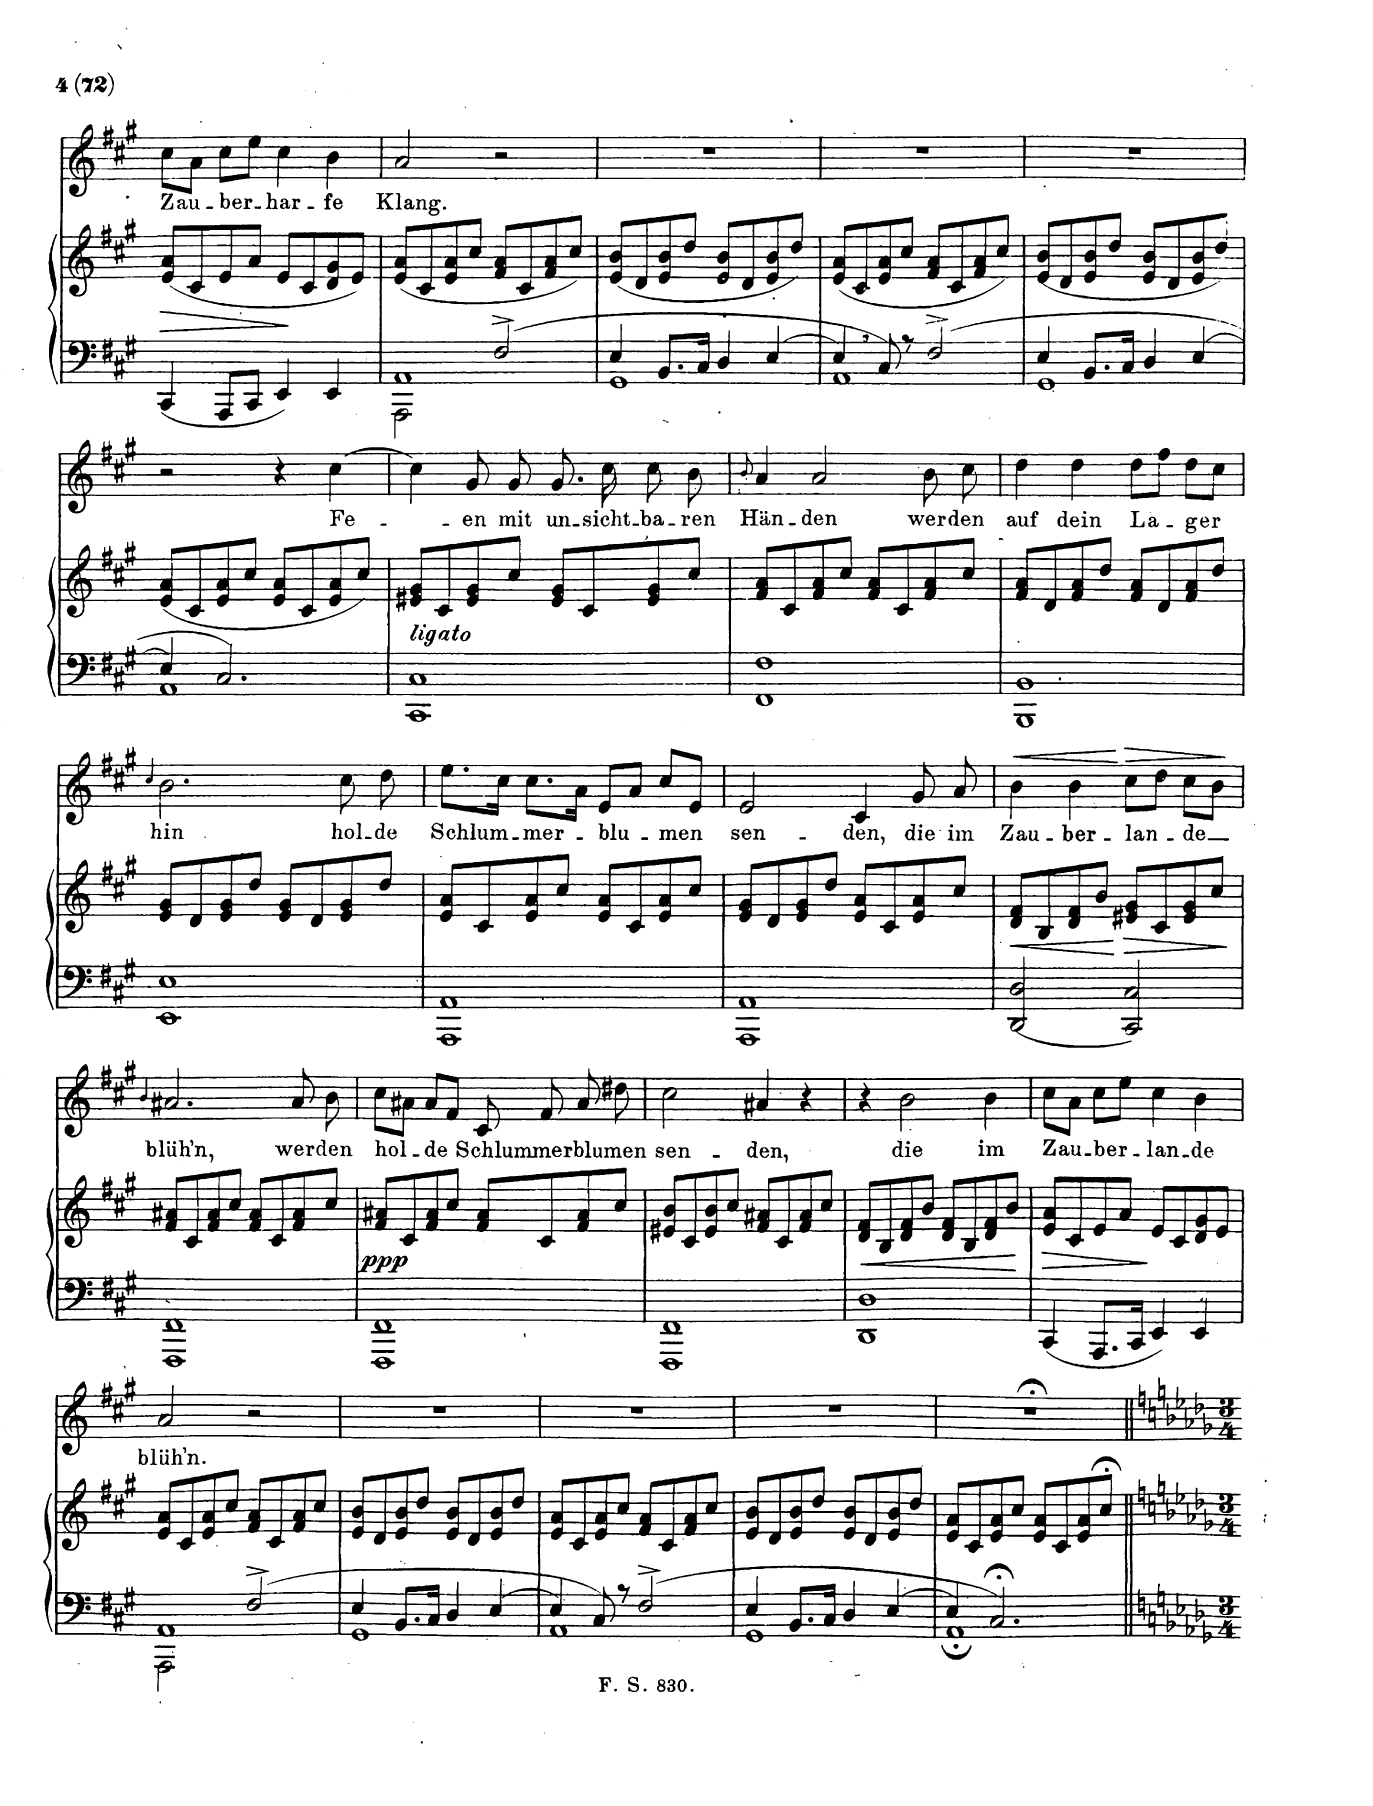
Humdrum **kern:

**kern	**kern	**dynam	**kern	**text	**dynam
*part2	*part2	*part2	*part1	*part1	*part1
*staff3	*staff2	*staff2/3	*staff1	*staff1	*staff1
*I"Piano	*	*	*I"Voice	*	*
*I'Pno	*	*	*	*	*
*clefF4	*clefG2	*	*clefG2	*	*
*k[f#c#g#]	*k[f#c#g#]	*	*k[f#c#g#]	*	*
*M2/2	*M2/2	*	*M2/2	*	*
*met(c|)	*met(c|)	*	*met(c|)	*	*
=43	=43	=43	=43	=43	=43
!	!	!LO:HP:b	!	!	!
4CC#/	(8e/ 8a/L	>	8cc#\L	Zau-	.
.	8c#/	.	8a\J	.	.
8AAA/L	8e/	.	8cc#\L	-ber-	.
8CC#/J	8a/J	.	8ee\J	.	.
4EE/	8e/L	.	4cc#\	-har-	.
.	8c#/	.	.	.	.
4EE/	8d/ 8g#/	]	4b\	fe	.
.	8e/J)	.	.	.	.
=44	=44	=44	=44	=44	=44
*^	*	*	*	*	*
2AAA\	1AA	(8e/ 8a/L	.	2a/	Klang.	.
.	.	8c#/	.	.	.	.
.	.	8e/ 8a/	.	.	.	.
.	.	8cc#/J	.	.	.	.
2F#^/	.	8f#/ 8a/L	.	2r	.	.
.	.	8c#/	.	.	.	.
.	.	8f#/ 8a/	.	.	.	.
.	.	8cc#/J)	.	.	.	.
=45	=45	=45	=45	=45	=45	=45
4E/	1GG#	(8e/ 8b/L	.	1r	.	.
.	.	8d/	.	.	.	.
8.BB/L	.	8e/ 8b/	.	.	.	.
.	.	8dd/J	.	.	.	.
16C#/Jk	.	.	.	.	.	.
4D/	.	8e/ 8b/L	.	.	.	.
.	.	8d/	.	.	.	.
[4E/	.	8e/ 8b/	.	.	.	.
.	.	8dd/J)	.	.	.	.
=46	=46	=46	=46	=46	=46	=46
4E/]	1AA	(8e/ 8a/L	.	1r	.	.
.	.	8c#/	.	.	.	.
8C#/	.	8e/ 8a/	.	.	.	.
8r	.	8cc#/J	.	.	.	.
2F#^/	.	8f#/ 8a/L	.	.	.	.
.	.	8c#/	.	.	.	.
.	.	8f#/ 8a/	.	.	.	.
.	.	8cc#/J)	.	.	.	.
=47	=47	=47	=47	=47	=47	=47
4E/	1GG#	(8e/ 8b/L	.	1r	.	.
.	.	8d/	.	.	.	.
8.BB/L	.	8e/ 8b/	.	.	.	.
.	.	8dd/J	.	.	.	.
16C#/Jk	.	.	.	.	.	.
4D/	.	8e/ 8b/L	.	.	.	.
.	.	8d/	.	.	.	.
[4E/	.	8e/ 8b/	.	.	.	.
.	.	8dd/J)	.	.	.	.
=48	=48	=48	=48	=48	=48	=48
4E/]	1AA	(8e/ 8a/L	.	2r	.	.
.	.	8c#/	.	.	.	.
2.C#/	.	8e/ 8a/	.	.	.	.
.	.	8cc#/J	.	.	.	.
.	.	8e/ 8a/L	.	4r	.	.
.	.	8c#/	.	.	.	.
.	.	8e/ 8a/	.	[4cc#\	Fe-	.
.	.	8cc#/J)	.	.	.	.
*v	*v	*	*	*	*	*
=49	=49	=49	=49	=49	=49
!	!LO:TX:i:t=ligato	!	!	!	!
1CC# 1C#	8e#X/ 8g#/L	.	4cc#\]	.	.
.	8c#/	.	.	.	.
.	8e#/ 8g#/	.	8g#/	-en	.
.	8cc#/J	.	8g#/	mit	.
.	8e#/ 8g#/L	.	8.g#/	un-	.
.	8c#/	.	.	.	.
.	.	.	16cc#\	-sicht-	.
.	8e#/ 8g#/	.	8cc#\	-ba-	.
.	8cc#/J	.	8b\	-ren	.
=50	=50	=50	=50	=50	=50
.	.	.	8qb/	.	.
1FF# 1F#	8f#/ 8a/L	.	4a/	Hän-	.
.	8c#/	.	.	.	.
.	8f#/ 8a/	.	2a/	-den	.
.	8cc#/J	.	.	.	.
.	8f#/ 8a/L	.	.	.	.
.	8c#/	.	.	.	.
.	8f#/ 8a/	.	8b\	wer-	.
.	8cc#/J	.	8cc#\	-den	.
=51	=51	=51	=51	=51	=51
1BBB 1BB	8f#/ 8a/L	.	4dd\	auf	.
.	8d/	.	.	.	.
.	8f#/ 8a/	.	4dd\	dein	.
.	8dd/J	.	.	.	.
.	8f#/ 8a/L	.	8dd\L	La-	.
.	8d/	.	8ff#\J	.	.
.	8f#/ 8a/	.	8dd\L	-ger	.
.	8dd/J	.	8cc#\J	.	.
=52	=52	=52	=52	=52	=52
.	.	.	4qcc#/	.	.
1EE 1E	8e/ 8g#/L	.	2.b\	hin	.
.	8d/	.	.	.	.
.	8e/ 8g#/	.	.	.	.
.	8dd/J	.	.	.	.
.	8e/ 8g#/L	.	.	.	.
.	8d/	.	.	.	.
.	8e/ 8g#/	.	8cc#\	hol-	.
.	8dd/J	.	8dd\	-de	.
=53	=53	=53	=53	=53	=53
1AAA 1AA	8e/ 8a/L	.	8.ee\L	Schlum-	.
.	8c#/	.	.	.	.
.	.	.	16cc#\Jk	.	.
.	8e/ 8a/	.	8.cc#\L	-mer-	.
.	8cc#/J	.	.	.	.
.	.	.	16a\Jk	.	.
.	8e/ 8a/L	.	8e/L	-blu-	.
.	8c#/	.	8a/J	.	.
.	8e/ 8a/	.	8cc#/L	-men	.
.	8cc#/J	.	8e/J	.	.
=54	=54	=54	=54	=54	=54
1AAA 1AA	8e/ 8g#/L	.	2e/	sen-	.
.	8d/	.	.	.	.
.	8e/ 8g#/	.	.	.	.
.	8dd/J	.	.	.	.
.	8e/ 8a/L	.	4c#/	-den,	.
.	8c#/	.	.	.	.
.	8e/ 8a/	.	8g#/	die	.
.	8cc#/J	.	8a/	im	.
=55	=55	=55	=55	=55	=55
!	!	!LO:HP:b	!	!	!LO:HP:b
2DD/ 2D/	8d/ 8f#/L	<	4b\	Zau-	<
.	8B/	.	.	.	.
.	8d/ 8f#/	.	4b\	ber-	.
.	8b/J	.	.	.	.
!	!	!LO:HP:n=1:b	!	!	!LO:HP:n=1:b
2CC#/ 2C#/	8e#X/ 8g#/L	[ >	8cc#\L	-lan-	[ >
.	8c#/	.	8dd\J	.	.
.	8e#/ 8g#/	.	8cc#\L	-de	.
.	8cc#/J	.	8b\J	.	.
.	.	]	.	.	]
=56	=56	=56	=56	=56	=56
.	.	.	4qb/	.	.
1FFF# 1FF#	8f#/ 8a#X/L	.	2.a#X/	blüh’n,	.
.	8c#/	.	.	.	.
.	8f#/ 8a#/	.	.	.	.
.	8cc#/J	.	.	.	.
.	8f#/ 8a#/L	.	.	.	.
.	8c#/	.	.	.	.
.	8f#/ 8a#/	.	8a#/	wer-	.
.	8cc#/J	.	8b\	-den	.
=57	=57	=57	=57	=57	=57
!	!	!LO:DY:b	!	!	!
1FFF# 1FF#	8f#/ 8a#X/L	ppp	8cc#\L	hol-	.
.	8c#/	.	8a#X\J	.	.
.	8f#/ 8a#/	.	8a#/L	-de	.
.	8cc#/J	.	8f#/J	.	.
.	8f#/ 8a#/L	.	8c#/	LaSchlum-	.
.	8c#/	.	8f#/	-mer-	.
.	8f#/ 8a#/	.	8a#/	-blu-	.
.	8cc#/J	.	8dd#X\	-men	.
=58	=58	=58	=58	=58	=58
1FFF# 1FF#	8e#X/ 8b/L	.	2cc#\	sen-	.
.	8c#/	.	.	.	.
.	8e#/ 8b/	.	.	.	.
.	8cc#/J	.	.	.	.
.	8f#/ 8a#X/L	.	4a#X/	-den,	.
.	8c#/	.	.	.	.
.	8f#/ 8a#/	.	4r	.	.
.	8cc#/J	.	.	.	.
=59	=59	=59	=59	=59	=59
!	!	!LO:HP:b	!	!	!
1DD 1D	8d/ 8f#/L	<	4r	.	.
.	8B/	.	.	.	.
.	8d/ 8f#/	.	2b\	die	.
.	8b/J	.	.	.	.
.	8d/ 8f#/L	.	.	.	.
.	8B/	.	.	.	.
.	8d/ 8f#/	.	4b\	im	.
.	8b/J	.	.	.	.
.	.	[	.	.	.
=60	=60	=60	=60	=60	=60
!	!	!LO:HP:b	!	!	!
4CC#/	8e/ 8a/L	>	8cc#\L	Zau-	.
.	8c#/	.	8a\J	.	.
8.AAA/L	8e/	.	8cc#\L	-ber-	.
.	8a/J	.	8ee\J	.	.
16CC#/Jk	.	.	.	.	.
4EE/	8e/L	]	4cc#\	-lan-	.
.	8c#/	.	.	.	.
4EE/	8d/ 8g#/	.	4b\	de	.
.	8e/J	.	.	.	.
=61	=61	=61	=61	=61	=61
*^	*	*	*	*	*
2AAA\	1AA	8e/ 8a/L	.	2a/	blüh’n.	.
.	.	8c#/	.	.	.	.
.	.	8e/ 8a/	.	.	.	.
.	.	8cc#/J	.	.	.	.
2F#^/	.	8f#/ 8a/L	.	2r	.	.
.	.	8c#/	.	.	.	.
.	.	8f#/ 8a/	.	.	.	.
.	.	8cc#/J	.	.	.	.
=62	=62	=62	=62	=62	=62	=62
4E/	1GG#	8e/ 8b/L	.	1r	.	.
.	.	8d/	.	.	.	.
8.BB/L	.	8e/ 8b/	.	.	.	.
.	.	8dd/J	.	.	.	.
16C#/Jk	.	.	.	.	.	.
4D/	.	8e/ 8b/L	.	.	.	.
.	.	8d/	.	.	.	.
[4E/	.	8e/ 8b/	.	.	.	.
.	.	8dd/J	.	.	.	.
=63	=63	=63	=63	=63	=63	=63
4E/]	1AA	8e/ 8a/L	.	1r	.	.
.	.	8c#/	.	.	.	.
8C#/	.	8e/ 8a/	.	.	.	.
8r	.	8cc#/J	.	.	.	.
2F#^/	.	8f#/ 8a/L	.	.	.	.
.	.	8c#/	.	.	.	.
.	.	8f#/ 8a/	.	.	.	.
.	.	8cc#/J	.	.	.	.
=64	=64	=64	=64	=64	=64	=64
4E/	1GG#	8e/ 8b/L	.	1r	.	.
.	.	8d/	.	.	.	.
8.BB/L	.	8e/ 8b/	.	.	.	.
.	.	8dd/J	.	.	.	.
16C#/Jk	.	.	.	.	.	.
4D/	.	8e/ 8b/L	.	.	.	.
.	.	8d/	.	.	.	.
[4E/	.	8e/ 8b/	.	.	.	.
.	.	8dd/J	.	.	.	.
=65	=65	=65	=65	=65	=65	=65
4E/]	1AA;	8e/ 8a/L	.	1r;<	.	.
.	.	8c#/	.	.	.	.
2.C#;</	.	8e/ 8a/	.	.	.	.
.	.	8cc#/J	.	.	.	.
.	.	8e/ 8a/L	.	.	.	.
.	.	8c#/	.	.	.	.
.	.	8e/ 8a/	.	.	.	.
.	.	8cc#;</J	.	.	.	.
*v	*v	*	*	*	*	*
=||	=||	=||	=||	=||	=||
*-	*-	*-	*-	*-	*-
